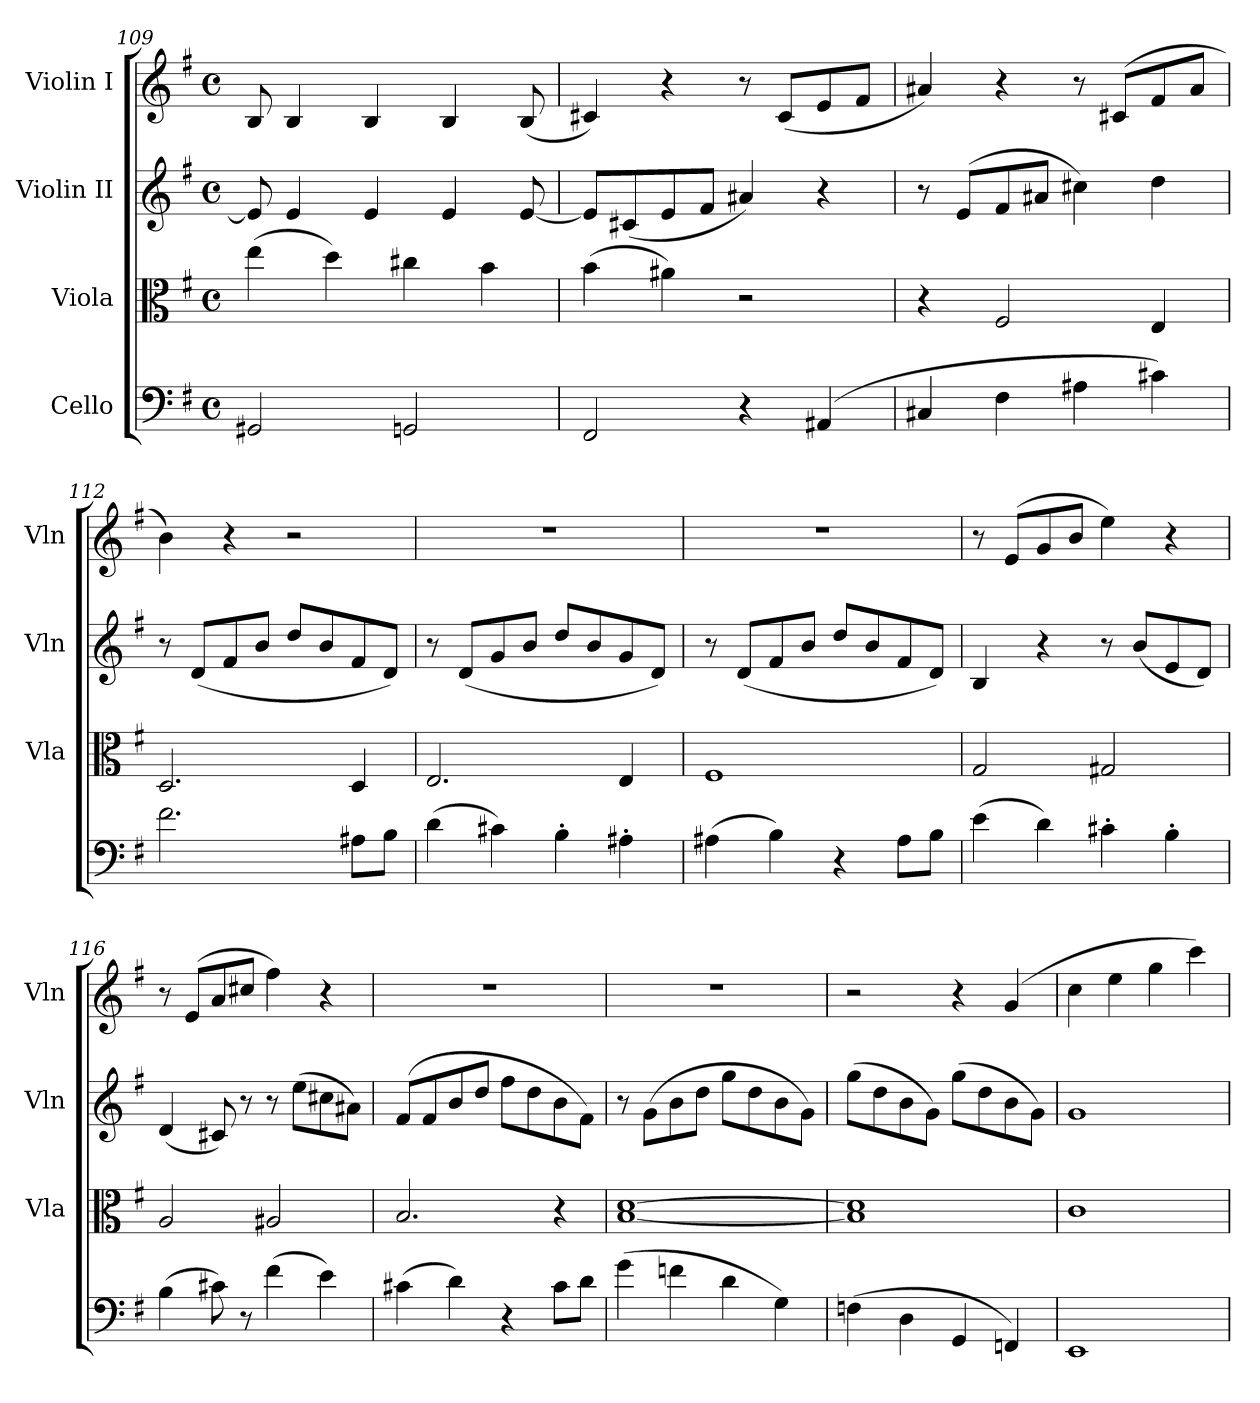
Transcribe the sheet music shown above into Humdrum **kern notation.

**kern	**kern	**kern	**kern
*part4	*part3	*part2	*part1
*staff4	*staff3	*staff2	*staff1
*I"Cello	*I"Viola	*I"Violin II	*I"Violin I
*	*I'Vla	*I'Vln	*I'Vln
*clefF4	*clefC3	*clefG2	*clefG2
*k[f#]	*k[f#]	*k[f#]	*k[f#]
*M4/4	*M4/4	*M4/4	*M4/4
*met(c)	*met(c)	*met(c)	*met(c)
=109	=109	=109	=109
2GG#X/	(>4ee\	8e/]	8B/
.	.	4e/	4B/
.	4dd\)	.	.
.	.	4e/	4B/
2GGn/	4cc#X\	.	.
.	.	4e/	4B/
.	4b\	.	.
.	.	[8e/	(<8B/
=110	=110	=110	=110
2FF#/	(>4b\	8e/L]	4c#X/)
.	.	(<8c#X/	.
.	4a#X\)	8e/	4r
.	.	8f#/J	.
4r	2r	4a#X/)	8r
.	.	.	(<8c#/L
(>4AA#X/	.	4r	8e/
.	.	.	8f#/J
=111	=111	=111	=111
4C#X/	4r	8r	4a#X/)
.	.	(>8e/L	.
4F#\	2F#/	8f#/	4r
.	.	8a#X/J	.
4A#X\	.	4cc#X\)	8r
.	.	.	(<8c#X/L
4c#X\)	4E/	4dd\	8f#/
.	.	.	8a#/J
!!LO:LB:g=z
=112	=112	=112	=112
2.f#\	2.D/	8r	4b\)
.	.	(<8d/L	.
.	.	8f#/	4r
.	.	8b/J	.
.	.	8dd/L	2r
.	.	8b/	.
8A#X\L	4D/	8f#/	.
8B\J	.	8d/J)	.
=113	=113	=113	=113
(>4d\	2.E/	8r	1r
.	.	(<8d/L	.
4c#X\)	.	8g/	.
.	.	8b/J	.
4B'\	.	8dd/L	.
.	.	8b/	.
4A#X'\	4E/	8g/	.
.	.	8d/J)	.
=114	=114	=114	=114
(>4A#X\	1F#	8r	1r
.	.	(<8d/L	.
4B\)	.	8f#/	.
.	.	8b/J	.
4r	.	8dd/L	.
.	.	8b/	.
8A#\L	.	8f#/	.
8B\J	.	8d/J)	.
=115	=115	=115	=115
(>4e\	2G/	4B/	8r
.	.	.	(>8e/L
4d\)	.	4r	8g/
.	.	.	8b/J
4c#X'\	2G#X/	8r	4ee\)
.	.	(<8b/L	.
4B'\	.	8e/	4r
.	.	8d/J)	.
=116	=116	=116	=116
(>4B\	2A/	(<4d/	8r
.	.	.	(>8e/L
8c#X\)	.	8c#X/)	8a/
8r	.	8r	8cc#X/J
(>4f#\	2A#X/	8r	4ff#\)
.	.	(>8ee\L	.
4e\)	.	8cc#X\	4r
.	.	8a#X\J)	.
=117	=117	=117	=117
(>4c#X\	2.B/	(>8f#/L	1r
.	.	8f#/	.
4d\)	.	8b/	.
.	.	8dd/J	.
4r	.	8ff#\L	.
.	.	8dd\	.
8c#\L	4r	8b\	.
8d\J	.	8f#\J)	.
=118	=118	=118	=118
(>4g\	[1B [1d	8r	1r
.	.	(>8g\L	.
4fn\	.	8b\	.
.	.	8dd\J	.
4d\	.	8gg\L	.
.	.	8dd\	.
4G\)	.	8b\	.
.	.	8g\J)	.
=119	=119	=119	=119
(>4Fn\	1B] 1d]	(>8gg\L	2r
.	.	8dd\	.
4D\	.	8b\	.
.	.	8g\J)	.
4GG/	.	(>8gg\L	4r
.	.	8dd\	.
4FFn/)	.	8b\	(>4g/
.	.	8g\J)	.
=120	=120	=120	=120
1EE	1c	1g	4cc\
.	.	.	4ee\
.	.	.	4gg\
.	.	.	4ccc\)
=	=	=	=
*-	*-	*-	*-
